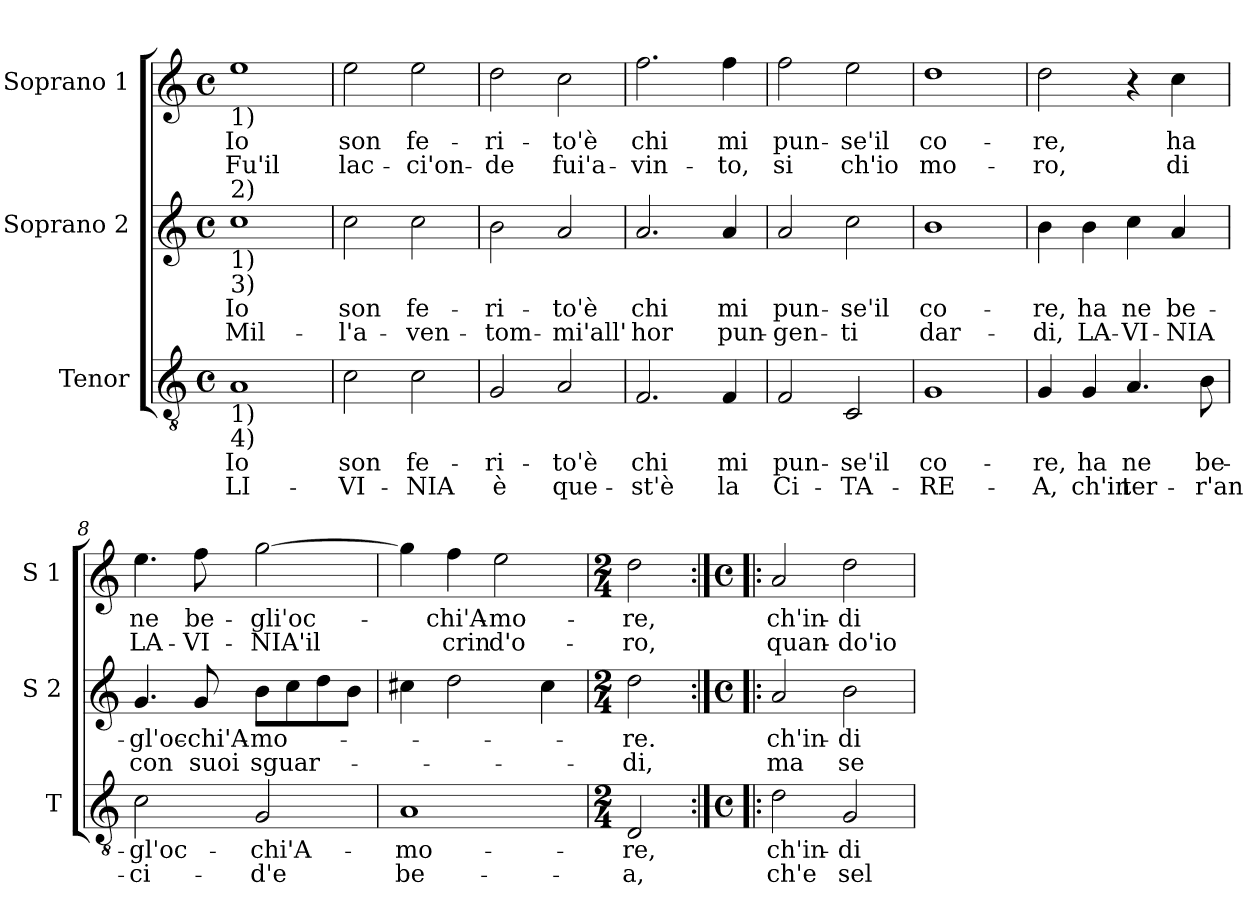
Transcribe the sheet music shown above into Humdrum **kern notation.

**kern	**text	**text	**kern	**text	**text	**kern	**text	**text
*part3	*part3	*part3	*part2	*part2	*part2	*part1	*part1	*part1
*staff3	*staff3	*staff3	*staff2	*staff2	*staff2	*staff1	*staff1	*staff1
*I"Tenor	*	*	*I"Soprano 2	*	*	*I"Soprano 1	*	*
*I'T	*	*	*I'S 2	*	*	*I'S 1	*	*
*clefGv2	*	*	*clefG2	*	*	*clefG2	*	*
*k[]	*	*	*k[]	*	*	*k[]	*	*
*C:	*	*	*C:	*	*	*C:	*	*
*M4/4	*	*	*M4/4	*	*	*M4/4	*	*
*met(c)	*	*	*met(c)	*	*	*met(c)	*	*
=1	=1	=1	=1	=1	=1	=1	=1	=1
!	!	!	!	!	!	!LO:TX:b:t=1)	!	!
!	!	!	!LO:TX:a:t=2)	!	!	!	!	!
!	!	!	!LO:TX:b:t=1)	!	!	!	!	!
!	!	!	!LO:TX:b:t=3)	!	!	!	!	!
!LO:TX:b:t=1)	!	!	!	!	!	!	!	!
!LO:TX:b:t=4)	!	!	!	!	!	!	!	!
!	!LO:LY:b	!LO:LY:b	!	!LO:LY:b	!LO:LY:b	!	!LO:LY:b	!LO:LY:b
1A	Io	LI-	1cc	Io	Mil-	1ee	Io	Fu'il
=2	=2	=2	=2	=2	=2	=2	=2	=2
!	!LO:LY:b	!LO:LY:b	!	!LO:LY:b	!LO:LY:b	!	!LO:LY:b	!LO:LY:b
2c\	son	-VI-	2cc\	son	-l'a-	2ee\	son	lac-
!	!LO:LY:b	!LO:LY:b	!	!LO:LY:b	!LO:LY:b	!	!LO:LY:b	!LO:LY:b
2c\	fe-	-NIA	2cc\	fe-	-ven-	2ee\	fe-	-ci'on-
=3	=3	=3	=3	=3	=3	=3	=3	=3
!	!LO:LY:b	!LO:LY:b	!	!LO:LY:b	!LO:LY:b	!	!LO:LY:b	!LO:LY:b
2G/	-ri-	è	2b\	-ri-	-tom-	2dd\	-ri-	-de
!	!LO:LY:b	!LO:LY:b	!	!LO:LY:b	!LO:LY:b	!	!LO:LY:b	!LO:LY:b
2A/	-to'è	que-	2a/	-to'è	-mi'all'	2cc\	-to'è	fui'a-
=4	=4	=4	=4	=4	=4	=4	=4	=4
!	!LO:LY:b	!LO:LY:b	!	!LO:LY:b	!LO:LY:b	!	!LO:LY:b	!LO:LY:b
2.F/	chi	-st'è	2.a/	chi	hor	2.ff\	chi	-vin-
!	!LO:LY:b	!LO:LY:b	!	!LO:LY:b	!LO:LY:b	!	!LO:LY:b	!LO:LY:b
4F/	mi	la	4a/	mi	pun-	4ff\	mi	-to,
=5	=5	=5	=5	=5	=5	=5	=5	=5
!	!LO:LY:b	!LO:LY:b	!	!LO:LY:b	!LO:LY:b	!	!LO:LY:b	!LO:LY:b
2F/	pun-	Ci-	2a/	pun-	-gen-	2ff\	pun-	si
!	!LO:LY:b	!LO:LY:b	!	!LO:LY:b	!LO:LY:b	!	!LO:LY:b	!LO:LY:b
2C/	-se'il	-TA-	2cc\	-se'il	-ti	2ee\	-se'il	ch'io
!!LO:LB:g=z
=6	=6	=6	=6	=6	=6	=6	=6	=6
!	!LO:LY:b	!LO:LY:b	!	!LO:LY:b	!LO:LY:b	!	!LO:LY:b	!LO:LY:b
1G	co-	-RE-	1b	co-	dar-	1dd	co-	mo-
=7	=7	=7	=7	=7	=7	=7	=7	=7
!	!LO:LY:b	!LO:LY:b	!	!LO:LY:b	!LO:LY:b	!	!LO:LY:b	!LO:LY:b
4G/	-re,	-A,	4b\	-re,	-di,	2dd\	-re,	-ro,
!	!LO:LY:b	!LO:LY:b	!	!LO:LY:b	!LO:LY:b	!	!	!
4G/	ha	ch'in	4b\	ha	LA-	.	.	.
!	!LO:LY:b	!LO:LY:b	!	!LO:LY:b	!LO:LY:b	!	!	!
4.A/	ne	ter-	4cc\	ne	-VI-	4r	.	.
!	!	!	!	!LO:LY:b	!LO:LY:b	!	!LO:LY:b	!LO:LY:b
.	.	.	4a/	be-	-NIA	4cc\	ha	di
!	!LO:LY:b	!LO:LY:b	!	!	!	!	!	!
8B\	be-	-r'an-	.	.	.	.	.	.
=8	=8	=8	=8	=8	=8	=8	=8	=8
!	!LO:LY:b	!LO:LY:b	!	!LO:LY:b	!LO:LY:b	!	!LO:LY:b	!LO:LY:b
2c\	-gl'oc-	-ci-	4.g/	-gl'oc-	con	4.ee\	ne	LA-
!	!	!	!	!LO:LY:b	!LO:LY:b	!	!LO:LY:b	!LO:LY:b
.	.	.	8g/	-chi'A-	suoi	8ff\	be-	-VI-
!	!LO:LY:b	!LO:LY:b	!	!LO:LY:b	!LO:LY:b	!	!LO:LY:b	!LO:LY:b
2G/	-chi'A-	-d'e	8b\L	-mo-	sguar-	[2gg\	-gli'oc-	-NIA'il
.	.	.	8cc\	.	.	.	.	.
.	.	.	8dd\	.	.	.	.	.
.	.	.	8b\J	.	.	.	.	.
=9	=9	=9	=9	=9	=9	=9	=9	=9
!	!LO:LY:b	!LO:LY:b	!	!	!	!	!	!
1A	-mo-	be-	4cc#X\	.	.	4gg\]	.	.
!	!	!	!	!	!	!	!LO:LY:b	!LO:LY:b
.	.	.	2dd\	.	.	4ff\	-chi'A-	crin
!	!	!	!	!	!	!	!LO:LY:b	!LO:LY:b
.	.	.	.	.	.	2ee\	-mo-	d'o-
.	.	.	4cc#\	.	.	.	.	.
=10	=10	=10	=10	=10	=10	=10	=10	=10
*M2/4	*	*	*M2/4	*	*	*M2/4	*	*
!	!LO:LY:b	!LO:LY:b	!	!LO:LY:b	!LO:LY:b	!	!LO:LY:b	!LO:LY:b
2D/	-re,	-a,	2dd\	-re.	-di,	2dd\	-re,	-ro,
!!LO:PB:g=z
=11:|!|:	=11:|!|:	=11:|!|:	=11:|!|:	=11:|!|:	=11:|!|:	=11:|!|:	=11:|!|:	=11:|!|:
*M4/4	*	*	*M4/4	*	*	*M4/4	*	*
*met(c)	*	*	*met(c)	*	*	*met(c)	*	*
!	!LO:LY:b	!LO:LY:b	!	!LO:LY:b	!LO:LY:b	!	!LO:LY:b	!LO:LY:b
2d\	ch'in-	ch'e	2a/	ch'in-	ma	2a/	ch'in-	quan-
!	!LO:LY:b	!LO:LY:b	!	!LO:LY:b	!LO:LY:b	!	!LO:LY:b	!LO:LY:b
2G/	-di	sel-	2b\	-di	se	2dd\	-di	-do'io
=	=	=	=	=	=	=	=	=
*-	*-	*-	*-	*-	*-	*-	*-	*-
